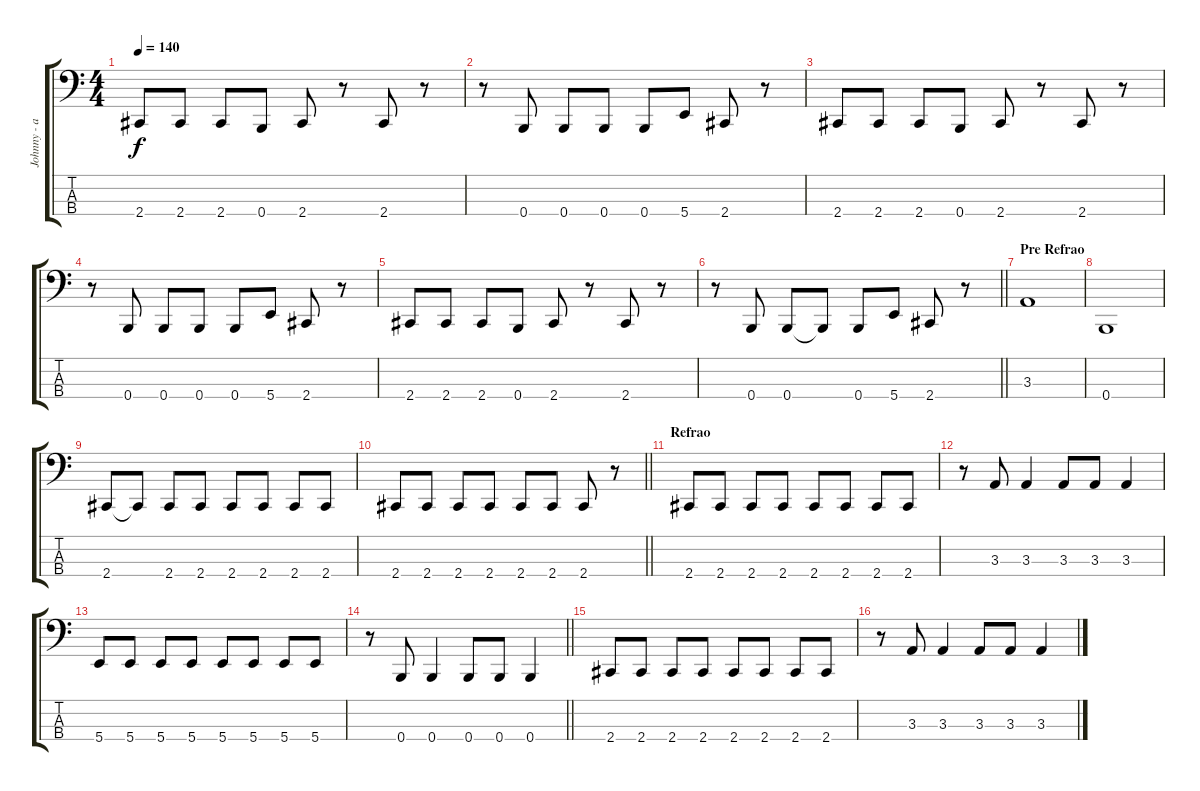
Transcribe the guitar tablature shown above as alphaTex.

\track ("Johnny - aux" "Johnny - a") {instrument electricbasspick}
\staff {score tabs}
\tuning (E2 B1 Gb1 B0) {hide}
\ts (4 4)
\tempo 140
\clef f4
\ks c
2.4.8{dy f} 2.4.8 2.4.8 0.4.8 2.4.8 r.8 2.4.8 r.8 |
r.8 0.4.8 0.4.8 0.4.8 0.4.8 5.4.8 2.4.8 r.8 |
2.4.8 2.4.8 2.4.8 0.4.8 2.4.8 r.8 2.4.8 r.8 |
r.8 0.4.8 0.4.8 0.4.8 0.4.8 5.4.8 2.4.8 r.8 |
2.4.8 2.4.8 2.4.8 0.4.8 2.4.8 r.8 2.4.8 r.8 |
\barLineRight lightlight
r.8 0.4.8 0.4.8 0.4{t}.8 0.4.8 5.4.8 2.4.8 r.8 |
\section ("" "Pre Refrao")
3.3.1 |
0.4.1 |
2.4.8 2.4{t}.8 2.4.8 2.4.8 2.4.8 2.4.8 2.4.8 2.4.8 |
\barLineRight lightlight
2.4.8 2.4.8 2.4.8 2.4.8 2.4.8 2.4.8 2.4.8 r.8 |
\section ("" "Refrao")
2.4.8 2.4.8 2.4.8 2.4.8 2.4.8 2.4.8 2.4.8 2.4.8 |
r.8 3.3.8 3.3.4 3.3.8 3.3.8 3.3.4 |
5.4.8 5.4.8 5.4.8 5.4.8 5.4.8 5.4.8 5.4.8 5.4.8 |
\barLineRight lightlight
r.8 0.4.8 0.4.4 0.4.8 0.4.8 0.4.4 |
2.4.8 2.4.8 2.4.8 2.4.8 2.4.8 2.4.8 2.4.8 2.4.8 |
r.8 3.3.8 3.3.4 3.3.8 3.3.8 3.3.4
